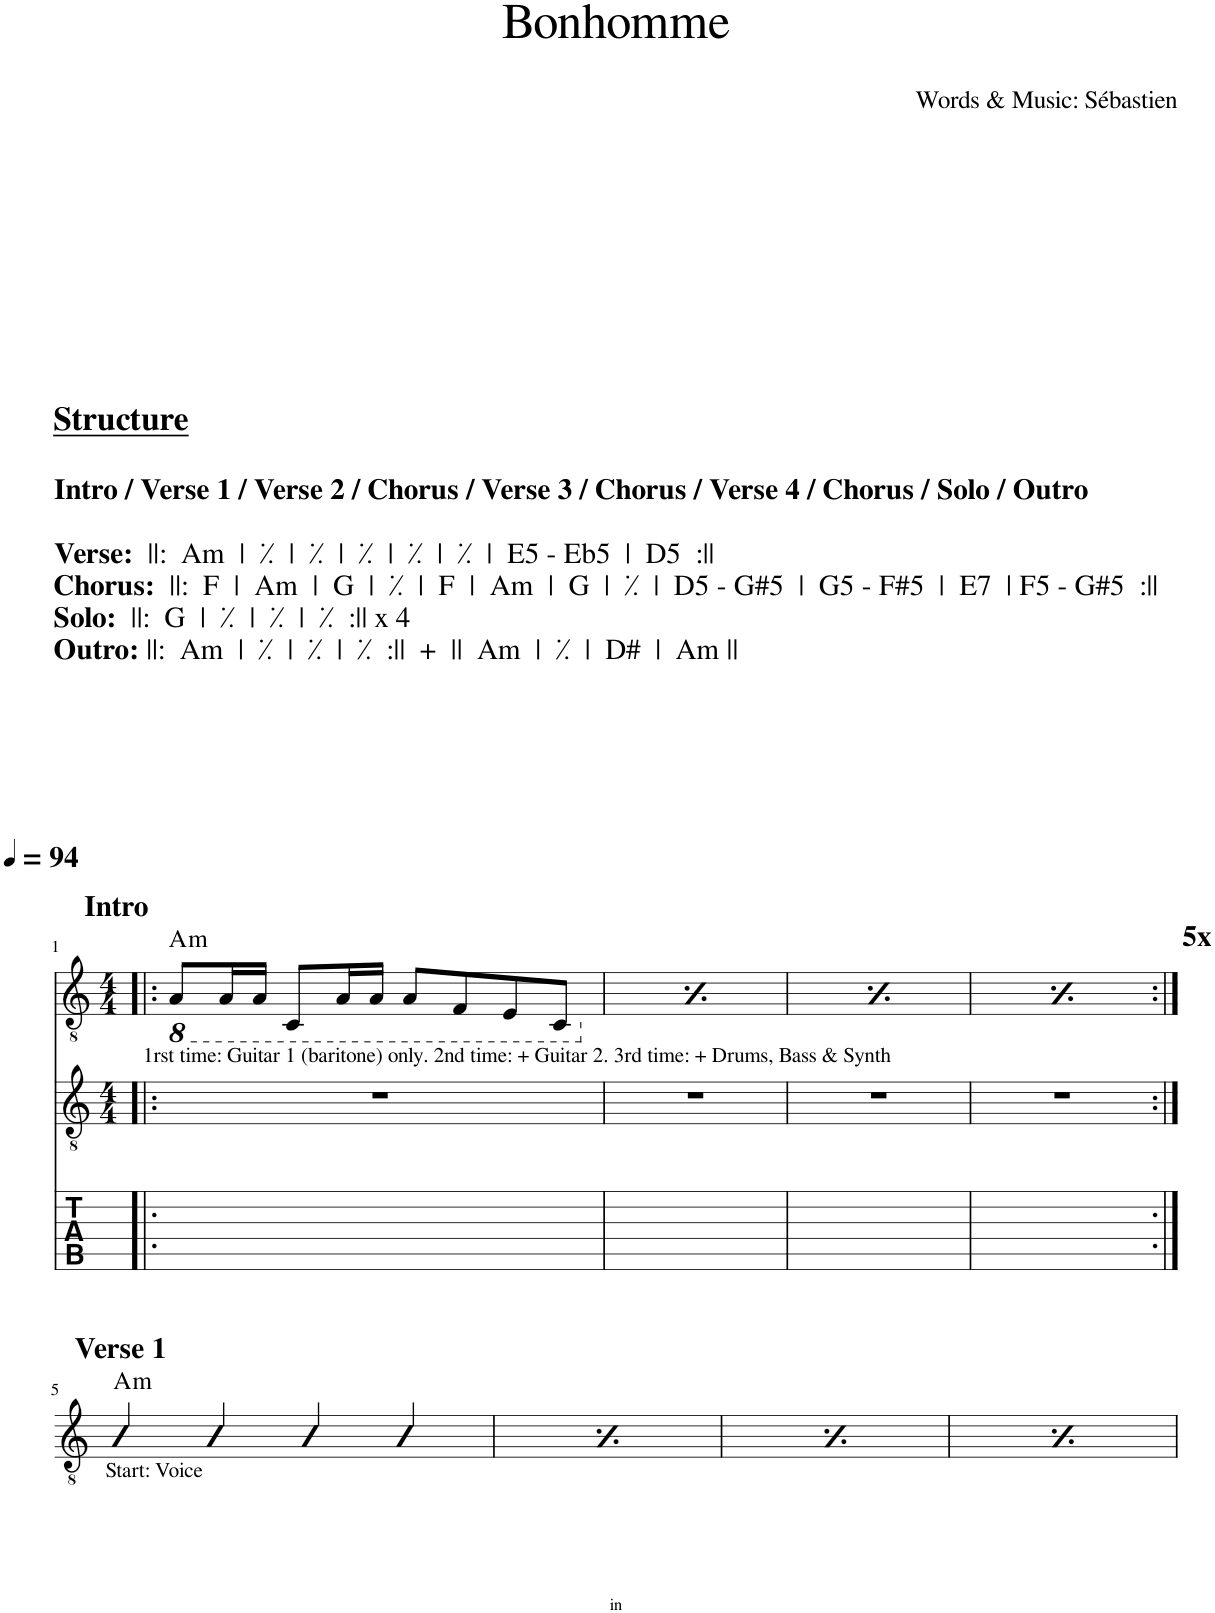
**kern	**kern	**kern	**harte
*part2	*part2	*part1	*part1
*staff3	*staff2	*staff1	*
*I"Guitare électrique	*	*I"Guitare électrique	*
*stria6	*	*	*
*	*clefGv2	*clefGv2	*
*k[]	*k[]	*k[]	*
*M4/4	*M4/4	*M4/4	*
*MM94	*MM94	*MM94	*
*	*	*8ba	*
=1!|:	=1!|:	=1!|:	=1!|:
!	!	!LO:TX:a:B:t=Structure	!
!	!	!LO:TX:a:t=Intro / Verse 1 / Verse 2 / Chorus / Verse 3 / Chorus / Verse 4 / Chorus / Solo / Outro	!
!	!	!LO:TX:a:t=Verse&colon;	!
!	!	!LO:TX:a:t=||&colon;  Am  |  ⁒  |  ⁒  |  ⁒  |  ⁒  |  ⁒  |  E5 - Eb5  |  D5  &colon;||	!
!	!	!LO:TX:a:B:t=Chorus&colon;	!
!	!	!LO:TX:a:t=||&colon;  F  |  Am  |  G  |  ⁒  |  F  |  Am  |  G  |  ⁒  |  D5 - G#5  |  G5 - F#5  |  E7  | F5 - G#5  &colon;||	!
!	!	!LO:TX:a:B:t=Solo&colon;	!
!	!	!LO:TX:a:t=||&colon;  G  |  ⁒  |  ⁒  |  ⁒  &colon;|| x 4	!
!	!	!LO:TX:a:B:t=Outro&colon;	!
!	!	!LO:TX:a:t=||&colon;  Am  |  ⁒  |  ⁒  |  ⁒  &colon;||  +  ||  Am  |  ⁒  |  D#  |  Am ||	!
!	!	!LO:TX:a:B:t=Intro	!
!	!	!LO:TX:b:t=1rst time&colon; Guitar 1 (baritone) only. 2nd time&colon; + Guitar 2. 3rd time&colon; + Drums, Bass & Synth	!LO:H:kt=m
1r	1r	8AA/L	A:min
.	.	16AA/L	.
.	.	16AA/JJ	.
.	.	8CC/L	.
.	.	16AA/L	.
.	.	16AA/JJ	.
.	.	8AA/L	.
.	.	8FF/	.
.	.	8EE/	.
.	.	8CC/J	.
=2	=2	=2	=2
*	*	*X8ba	*
*	*	*MM94	*
!	!	!LO:TX:a:B:t=Structure	!
!	!	!LO:TX:a:t=Intro / Verse 1 / Verse 2 / Chorus / Verse 3 / Chorus / Verse 4 / Chorus / Solo / Outro	!
!	!	!LO:TX:a:t=Verse&colon;	!
!	!	!LO:TX:a:t=||&colon;  Am  |  ⁒  |  ⁒  |  ⁒  |  ⁒  |  ⁒  |  E5 - Eb5  |  D5  &colon;||	!
!	!	!LO:TX:a:B:t=Chorus&colon;	!
!	!	!LO:TX:a:t=||&colon;  F  |  Am  |  G  |  ⁒  |  F  |  Am  |  G  |  ⁒  |  D5 - G#5  |  G5 - F#5  |  E7  | F5 - G#5  &colon;||	!
!	!	!LO:TX:a:B:t=Solo&colon;	!
!	!	!LO:TX:a:t=||&colon;  G  |  ⁒  |  ⁒  |  ⁒  &colon;|| x 4	!
!	!	!LO:TX:a:B:t=Outro&colon;	!
!	!	!LO:TX:a:t=||&colon;  Am  |  ⁒  |  ⁒  |  ⁒  &colon;||  +  ||  Am  |  ⁒  |  D#  |  Am ||	!
!	!	!LO:TX:a:B:t=Intro	!
!	!	!LO:TX:b:t=1rst time&colon; Guitar 1 (baritone) only. 2nd time&colon; + Guitar 2. 3rd time&colon; + Drums, Bass & Synth	!LO:H:kt=m
1r	1r	8AA/L	A:min
.	.	16AA/L	.
.	.	16AA/JJ	.
.	.	8CC/L	.
.	.	16AA/L	.
.	.	16AA/JJ	.
.	.	8AA/L	.
.	.	8FF/	.
.	.	8EE/	.
.	.	8CC/J	.
=3	=3	=3	=3
*	*	*MM94	*
!	!	!LO:TX:a:B:t=Structure	!
!	!	!LO:TX:a:t=Intro / Verse 1 / Verse 2 / Chorus / Verse 3 / Chorus / Verse 4 / Chorus / Solo / Outro	!
!	!	!LO:TX:a:t=Verse&colon;	!
!	!	!LO:TX:a:t=||&colon;  Am  |  ⁒  |  ⁒  |  ⁒  |  ⁒  |  ⁒  |  E5 - Eb5  |  D5  &colon;||	!
!	!	!LO:TX:a:B:t=Chorus&colon;	!
!	!	!LO:TX:a:t=||&colon;  F  |  Am  |  G  |  ⁒  |  F  |  Am  |  G  |  ⁒  |  D5 - G#5  |  G5 - F#5  |  E7  | F5 - G#5  &colon;||	!
!	!	!LO:TX:a:B:t=Solo&colon;	!
!	!	!LO:TX:a:t=||&colon;  G  |  ⁒  |  ⁒  |  ⁒  &colon;|| x 4	!
!	!	!LO:TX:a:B:t=Outro&colon;	!
!	!	!LO:TX:a:t=||&colon;  Am  |  ⁒  |  ⁒  |  ⁒  &colon;||  +  ||  Am  |  ⁒  |  D#  |  Am ||	!
!	!	!LO:TX:a:B:t=Intro	!
!	!	!LO:TX:b:t=1rst time&colon; Guitar 1 (baritone) only. 2nd time&colon; + Guitar 2. 3rd time&colon; + Drums, Bass & Synth	!LO:H:kt=m
1r	1r	8AA/L	A:min
.	.	16AA/L	.
.	.	16AA/JJ	.
.	.	8CC/L	.
.	.	16AA/L	.
.	.	16AA/JJ	.
.	.	8AA/L	.
.	.	8FF/	.
.	.	8EE/	.
.	.	8CC/J	.
=4	=4	=4	=4
*	*	*MM94	*
!	!	!LO:TX:a:B:t=Structure	!
!	!	!LO:TX:a:t=Intro / Verse 1 / Verse 2 / Chorus / Verse 3 / Chorus / Verse 4 / Chorus / Solo / Outro	!
!	!	!LO:TX:a:t=Verse&colon;	!
!	!	!LO:TX:a:t=||&colon;  Am  |  ⁒  |  ⁒  |  ⁒  |  ⁒  |  ⁒  |  E5 - Eb5  |  D5  &colon;||	!
!	!	!LO:TX:a:B:t=Chorus&colon;	!
!	!	!LO:TX:a:t=||&colon;  F  |  Am  |  G  |  ⁒  |  F  |  Am  |  G  |  ⁒  |  D5 - G#5  |  G5 - F#5  |  E7  | F5 - G#5  &colon;||	!
!	!	!LO:TX:a:B:t=Solo&colon;	!
!	!	!LO:TX:a:t=||&colon;  G  |  ⁒  |  ⁒  |  ⁒  &colon;|| x 4	!
!	!	!LO:TX:a:B:t=Outro&colon;	!
!	!	!LO:TX:a:t=||&colon;  Am  |  ⁒  |  ⁒  |  ⁒  &colon;||  +  ||  Am  |  ⁒  |  D#  |  Am ||	!
!	!	!LO:TX:a:B:t=Intro	!
!	!	!LO:TX:b:t=1rst time&colon; Guitar 1 (baritone) only. 2nd time&colon; + Guitar 2. 3rd time&colon; + Drums, Bass & Synth	!LO:H:kt=m
1r	1r	8AA/L	A:min
.	.	16AA/L	.
.	.	16AA/JJ	.
.	.	8CC/L	.
.	.	16AA/L	.
.	.	16AA/JJ	.
.	.	8AA/L	.
.	.	8FF/	.
.	.	8EE/	.
.	.	8CC/J	.
!!LO:LB:g=z
=5:|!	=5:|!	=5:|!	=5:|!
*	*	*clefG2	*
!	!	!LO:TX:a:B:t=Verse 1	!
!	!	!LO:TX:b:t=Start&colon; Voice	!LO:H:kt=m
1r	1r	4G/	A:min
.	.	4G/	.
.	.	4G/	.
.	.	4G/	.
=6	=6	=6	=6
*	*	*clefG2	*
!	!	!LO:TX:a:B:t=Verse 1	!
!	!	!LO:TX:b:t=Start&colon; Voice	!LO:H:kt=m
1r	1r	4G/	A:min
.	.	4G/	.
.	.	4G/	.
.	.	4G/	.
=7	=7	=7	=7
*	*	*clefG2	*
!	!	!LO:TX:a:B:t=Verse 1	!
!	!	!LO:TX:b:t=Start&colon; Voice	!LO:H:kt=m
1r	1r	4G/	A:min
.	.	4G/	.
.	.	4G/	.
.	.	4G/	.
=8	=8	=8	=8
*	*	*clefG2	*
!	!	!LO:TX:a:B:t=Verse 1	!
!	!	!LO:TX:b:t=Start&colon; Voice	!LO:H:kt=m
1r	1r	4G/	A:min
.	.	4G/	.
.	.	4G/	.
.	.	4G/	.
=	=	=	=
*-	*-	*-	*-
